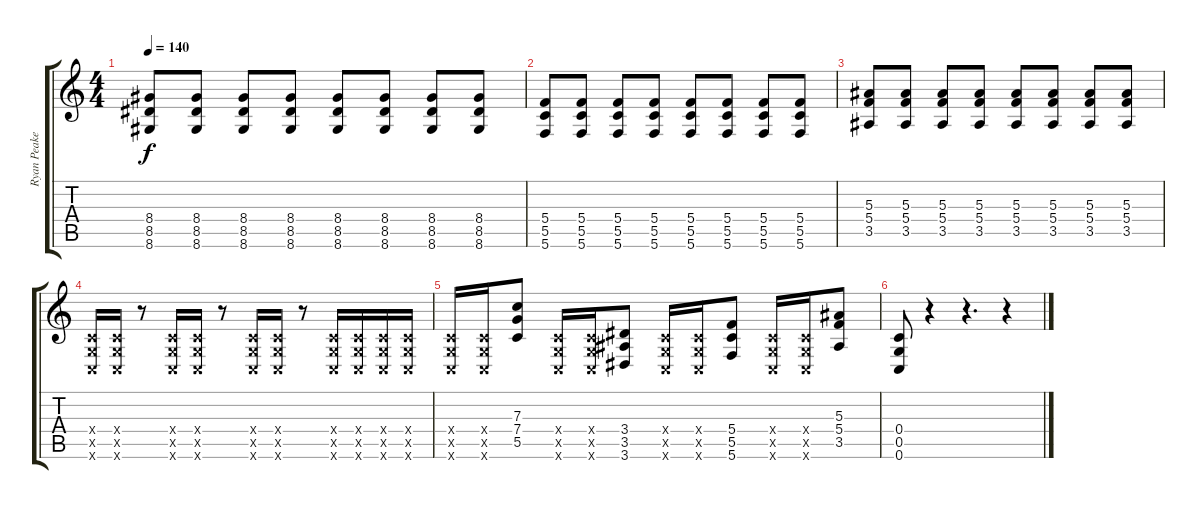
\track ("Ryan Peake" "Ryan Peake") {instrument distortionguitar}
\staff {score tabs}
\tuning (D4 A3 F3 C3 G2 C2) {hide}
\ts (4 4)
\tempo 140
\clef g2
\ks c
(8.4 8.5 8.6).8{dy f} (8.4 8.5 8.6).8 (8.4 8.5 8.6).8 (8.4 8.5 8.6).8 (8.4 8.5 8.6).8 (8.4 8.5 8.6).8 (8.4 8.5 8.6).8 (8.4 8.5 8.6).8 |
(5.4 5.5 5.6).8 (5.4 5.5 5.6).8 (5.4 5.5 5.6).8 (5.4 5.5 5.6).8 (5.4 5.5 5.6).8 (5.4 5.5 5.6).8 (5.4 5.5 5.6).8 (5.4 5.5 5.6).8 |
(5.3 5.4 3.5).8 (5.3 5.4 3.5).8 (5.3 5.4 3.5).8 (5.3 5.4 3.5).8 (5.3 5.4 3.5).8 (5.3 5.4 3.5).8 (5.3 5.4 3.5).8 (5.3 5.4 3.5).8 |
(0.4{x} 0.5{x} 0.6{x}).16 (0.4{x} 0.5{x} 0.6{x}).16 r.8 (0.4{x} 0.5{x} 0.6{x}).16 (0.4{x} 0.5{x} 0.6{x}).16 r.8 (0.4{x} 0.5{x} 0.6{x}).16 (0.4{x} 0.5{x} 0.6{x}).16 r.8 (0.4{x} 0.5{x} 0.6{x}).16 (0.4{x} 0.5{x} 0.6{x}).16 (0.4{x} 0.5{x} 0.6{x}).16 (0.4{x} 0.5{x} 0.6{x}).16 |
(0.4{x} 0.5{x} 0.6{x}).16 (0.4{x} 0.5{x} 0.6{x}).16 (7.3 7.4 5.5).8 (0.4{x} 0.5{x} 0.6{x}).16 (0.4{x} 0.5{x} 0.6{x}).16 (3.4 3.5 3.6).8 (0.4{x} 0.5{x} 0.6{x}).16 (0.4{x} 0.5{x} 0.6{x}).16 (5.4 5.5 5.6).8 (0.4{x} 0.5{x} 0.6{x}).16 (0.4{x} 0.5{x} 0.6{x}).16 (5.3 5.4 3.5).8 |
(0.4 0.5 0.6).8 r.4 r.4{d} r.4
